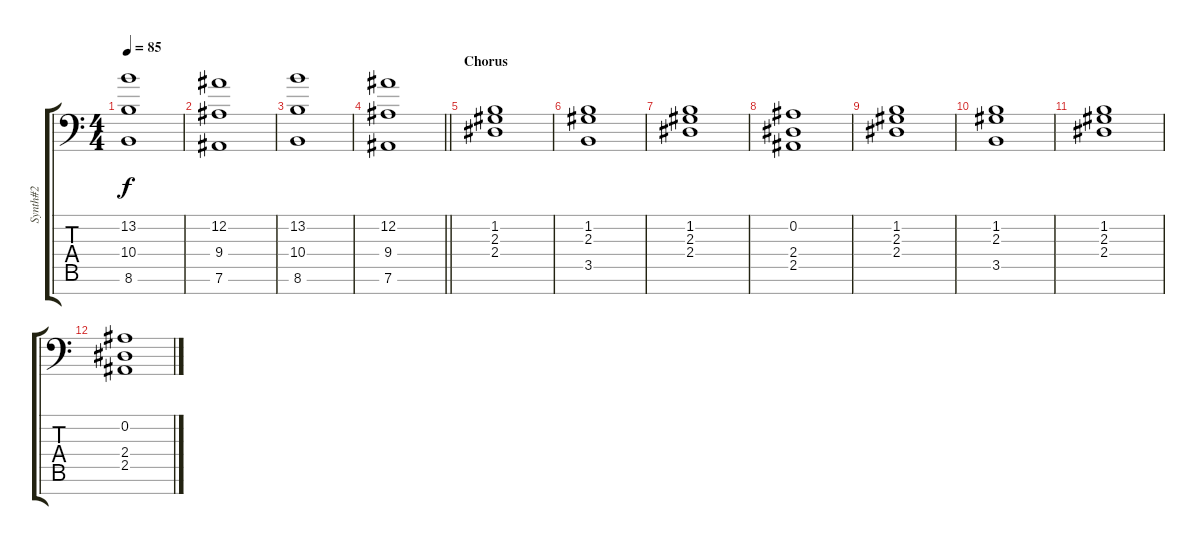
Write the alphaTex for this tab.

\track ("Synth#2" "Synth#2") {instrument lead2sawtooth}
\staff {score tabs}
\tuning (Eb4 Bb3 Gb3 Db3 Ab2 Eb2 Bb1) {hide}
\ts (4 4)
\tempo 85
\clef f4
\ks c
(13.2 10.4 8.6).1{dy f} |
(12.2 9.4 7.6).1 |
(13.2 10.4 8.6).1 |
\barLineRight lightlight
(12.2 9.4 7.6).1 |
\section ("" "Chorus")
(1.2 2.3 2.4).1 |
(1.2 2.3 3.5).1 |
(1.2 2.3 2.4).1 |
(0.2 2.4 2.5).1 |
(1.2 2.3 2.4).1 |
(1.2 2.3 3.5).1 |
(1.2 2.3 2.4).1 |
(0.2 2.4 2.5).1
